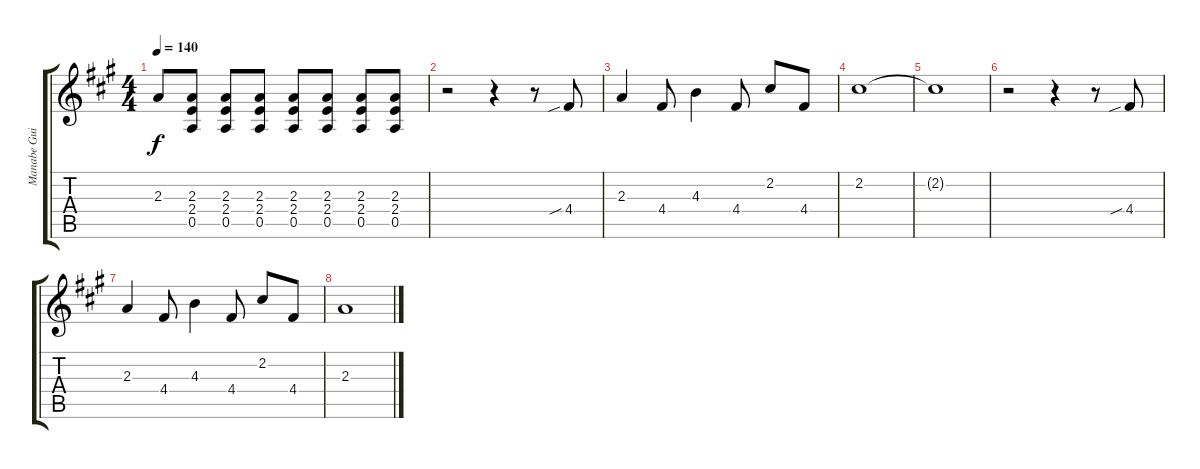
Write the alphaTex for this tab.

\track ("Manabe Guitar" "Manabe Gui") {instrument overdrivenguitar}
\staff {score tabs}
\tuning (E4 B3 G3 D3 A2 E2) {hide}
\ts (4 4)
\tempo 140
\clef g2
\ks a
2.3{t}.8{dy f} (2.3 2.4 0.5).8 (2.3 2.4 0.5).8 (2.3 2.4 0.5).8 (2.3 2.4 0.5).8 (2.3 2.4 0.5).8 (2.3 2.4 0.5).8 (2.3 2.4 0.5).8 |
r.2 r.4 r.8 4.4{sib}.8 |
2.3.4 4.4.8 4.3.4 4.4.8 2.2.8 4.4.8 |
2.2.1 |
2.2{t}.1 |
r.2 r.4 r.8 4.4{sib}.8 |
2.3.4 4.4.8 4.3.4 4.4.8 2.2.8 4.4.8 |
2.3.1
